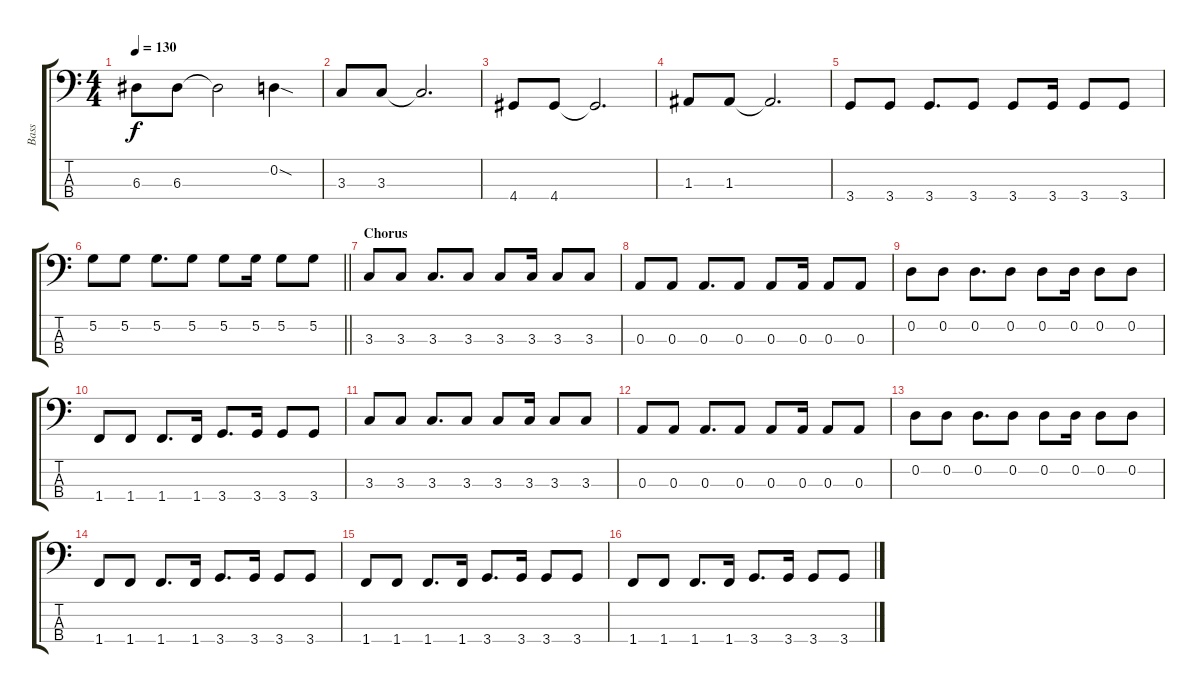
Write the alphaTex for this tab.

\track ("Bass" "Bass") {instrument synthbass1}
\staff {score tabs}
\tuning (G2 D2 A1 E1) {hide}
\ts (4 4)
\tempo 130
\clef f4
\ks c
6.3.8{dy f} 6.3.8 6.3{t}.2 0.2{sod}.4 |
3.3.8 3.3.8 3.3{t}.2{d} |
4.4.8 4.4.8 4.4{t}.2{d} |
1.3.8 1.3.8 1.3{t}.2{d} |
3.4.8 3.4.8 3.4.8{d} 3.4.8 3.4.8 3.4.16 3.4.8 3.4.8 |
\barLineRight lightlight
5.2.8 5.2.8 5.2.8{d} 5.2.8 5.2.8 5.2.16 5.2.8 5.2.8 |
\section ("" "Chorus")
3.3.8 3.3.8 3.3.8{d} 3.3.8 3.3.8 3.3.16 3.3.8 3.3.8 |
0.3.8 0.3.8 0.3.8{d} 0.3.8 0.3.8 0.3.16 0.3.8 0.3.8 |
0.2.8 0.2.8 0.2.8{d} 0.2.8 0.2.8 0.2.16 0.2.8 0.2.8 |
1.4.8 1.4.8 1.4.8{d} 1.4.16 3.4.8{d} 3.4.16 3.4.8 3.4.8 |
3.3.8 3.3.8 3.3.8{d} 3.3.8 3.3.8 3.3.16 3.3.8 3.3.8 |
0.3.8 0.3.8 0.3.8{d} 0.3.8 0.3.8 0.3.16 0.3.8 0.3.8 |
0.2.8 0.2.8 0.2.8{d} 0.2.8 0.2.8 0.2.16 0.2.8 0.2.8 |
1.4.8 1.4.8 1.4.8{d} 1.4.16 3.4.8{d} 3.4.16 3.4.8 3.4.8 |
1.4.8 1.4.8 1.4.8{d} 1.4.16 3.4.8{d} 3.4.16 3.4.8 3.4.8 |
1.4.8 1.4.8 1.4.8{d} 1.4.16 3.4.8{d} 3.4.16 3.4.8 3.4.8
